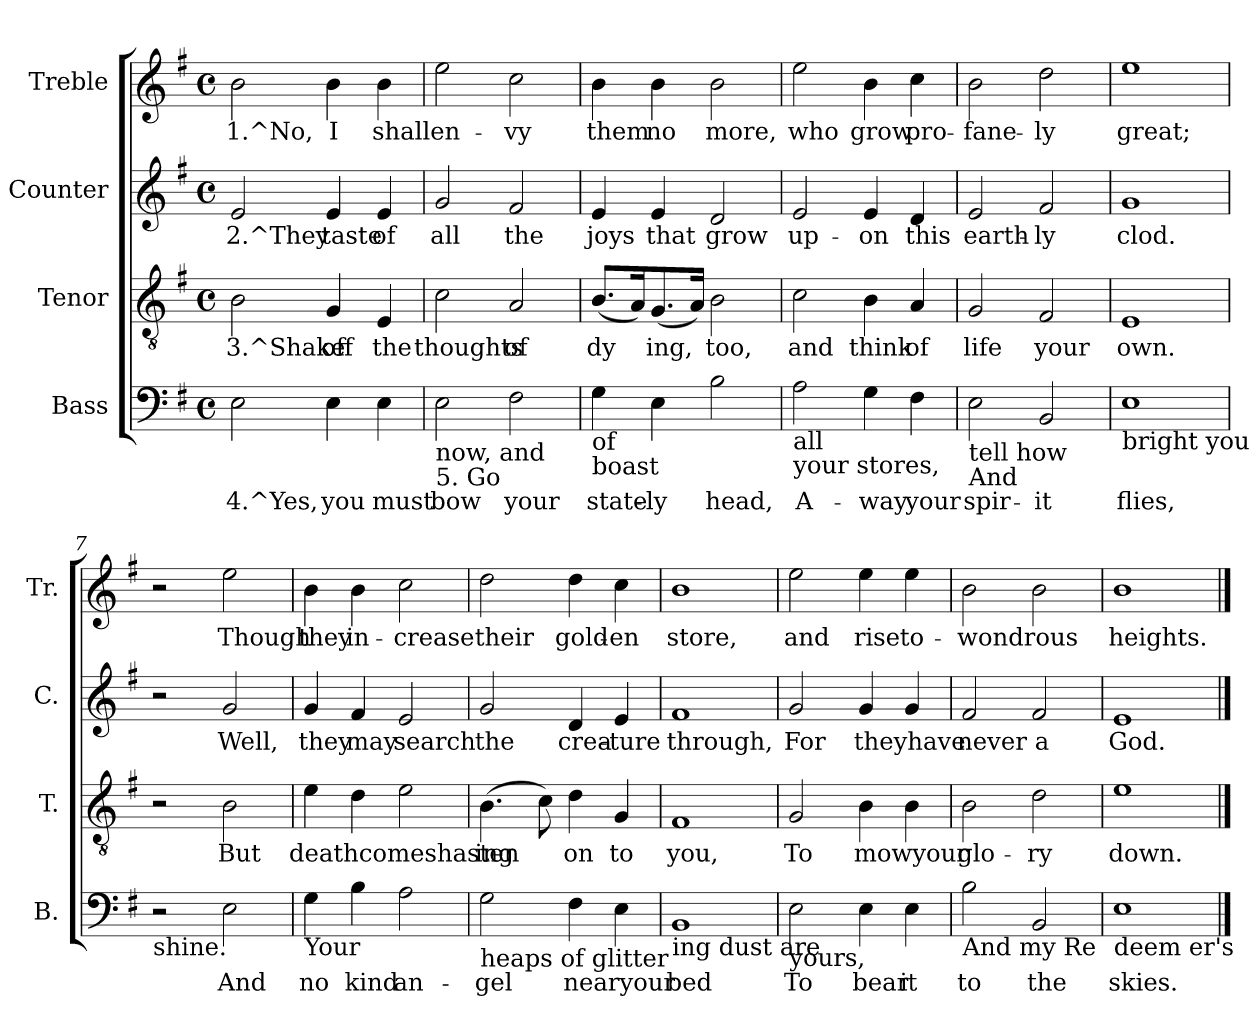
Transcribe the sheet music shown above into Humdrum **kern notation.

**kern	**text	**kern	**text	**kern	**text	**kern	**text
*part4	*part4	*part3	*part3	*part2	*part2	*part1	*part1
*staff4	*staff4	*staff3	*staff3	*staff2	*staff2	*staff1	*staff1
*I"Bass	*	*I"Tenor	*	*I"Counter	*	*I"Treble	*
*I'B.	*	*I'T.	*	*I'C.	*	*I'Tr.	*
!!LO:PB:g=z
*stria5	*	*stria5	*	*stria5	*	*stria5	*
*clefF4	*	*clefGv2	*	*clefG2	*	*clefG2	*
*k[f#]	*	*k[f#]	*	*k[f#]	*	*k[f#]	*
*G:	*	*G:	*	*G:	*	*G:	*
*M4/4	*	*M4/4	*	*M4/4	*	*M4/4	*
*met(c)	*	*met(c)	*	*met(c)	*	*met(c)	*
=1	=1	=1	=1	=1	=1	=1	=1
!	!LO:LY:b:rj	!	!LO:LY:b:rj	!	!LO:LY:b:rj	!	!LO:LY:b:rj
2E\	4.^Yes,	2B\	3.^Shake	2e/	2.^They	2b\	1.^No,
!	!LO:LY:b:rj	!	!LO:LY:b:rj	!	!LO:LY:b:rj	!	!LO:LY:b:rj
4E\	you	4G/	off	4e/	taste	4b\	I
!	!LO:LY:b:rj	!	!LO:LY:b:rj	!	!LO:LY:b:rj	!	!LO:LY:b:rj
4E\	must	4E/	the	4e/	of	4b\	shall
=2	=2	=2	=2	=2	=2	=2	=2
!LO:TX:b:t=now, and	!	!	!	!	!	!	!
!LO:TX:b:t=5. Go	!	!	!	!	!	!	!
!	!LO:LY:b:rj	!	!LO:LY:b:rj	!	!LO:LY:b:rj	!	!LO:LY:b:rj
2E\	bow	2c\	thoughts	2g/	all	2ee\	en-
!	!LO:LY:b:rj	!	!LO:LY:b:rj	!	!LO:LY:b:rj	!	!LO:LY:b:rj
2F#\	your	2A/	of	2f#/	the	2cc\	-vy
=3	=3	=3	=3	=3	=3	=3	=3
!LO:TX:b:t=of	!	!	!	!	!	!	!
!LO:TX:b:t=boast	!	!	!	!	!	!	!
!	!LO:LY:b:rj	!	!LO:LY:b:rj	!	!LO:LY:b:rj	!	!LO:LY:b:rj
4G\	state-	(<8.B/L	dy-	4e/	joys	4b\	them
!	!	!	!LO:LY:b:rj	!	!	!	!
.	.	16A/)	--	.	.	.	.
!	!LO:LY:b:rj	!	!LO:LY:b:rj	!	!LO:LY:b:rj	!	!LO:LY:b:rj
4E\	-ly	(<8.G/	-ing,	4e/	that	4b\	no
!	!	!	!LO:LY:b:rj	!	!	!	!
.	.	16A/J)	.	.	.	.	.
!	!LO:LY:b:rj	!	!LO:LY:b:rj	!	!LO:LY:b:rj	!	!LO:LY:b:rj
2B\	head,	2B\	too,	2d/	grow	2b\	more,
=4	=4	=4	=4	=4	=4	=4	=4
!LO:TX:b:t=all	!	!	!	!	!	!	!
!LO:TX:b:t=your stores,	!	!	!	!	!	!	!
!	!LO:LY:b:rj	!	!LO:LY:b:rj	!	!LO:LY:b:rj	!	!LO:LY:b:rj
2A\	A-	2c\	and	2e/	up-	2ee\	who
!	!LO:LY:b:rj	!	!LO:LY:b:rj	!	!LO:LY:b:rj	!	!LO:LY:b:rj
4G\	-way	4B\	think	4e/	-on	4b\	grow
!	!LO:LY:b:rj	!	!LO:LY:b:rj	!	!LO:LY:b:rj	!	!LO:LY:b:rj
4F#\	your	4A/	of	4d/	this	4cc\	pro-
=5	=5	=5	=5	=5	=5	=5	=5
!LO:TX:b:t=tell how	!	!	!	!	!	!	!
!LO:TX:b:t=And	!	!	!	!	!	!	!
!	!LO:LY:b:rj	!	!LO:LY:b:rj	!	!LO:LY:b:rj	!	!LO:LY:b:rj
2E\	spir-	2G/	life	2e/	earth-	2b\	-fane-
!	!LO:LY:b:rj	!	!LO:LY:b:rj	!	!LO:LY:b:rj	!	!LO:LY:b:rj
2BB/	-it	2F#/	your	2f#/	-ly	2dd\	-ly
!!LO:LB:g=z
=6	=6	=6	=6	=6	=6	=6	=6
!LO:TX:b:t=bright you	!	!	!	!	!	!	!
!	!LO:LY:b:rj	!	!LO:LY:b:rj	!	!LO:LY:b:rj	!	!LO:LY:b:rj
1E	flies,	1E	own.	1g	clod.	1ee	great;
=7	=7	=7	=7	=7	=7	=7	=7
!LO:TX:b:t=shine.	!	!	!	!	!	!	!
2r	.	2r	.	2r	.	2r	.
!	!LO:LY:b:rj	!	!LO:LY:b:rj	!	!LO:LY:b:rj	!	!LO:LY:b:rj
2E\	And	2B\	But	2g/	Well,	2ee\	Though
=8	=8	=8	=8	=8	=8	=8	=8
!LO:TX:b:t=Your	!	!	!	!	!	!	!
!	!LO:LY:b:rj	!	!LO:LY:b:rj	!	!LO:LY:b:rj	!	!LO:LY:b:rj
4G\	no	4e\	deathcomeshasten-	4g/	they	4b\	they
!	!LO:LY:b:rj	!	!LO:LY:b:rj	!	!LO:LY:b:rj	!	!LO:LY:b:rj
4B\	kind	4d\	--	4f#/	may	4b\	in-
!	!LO:LY:b:rj	!	!LO:LY:b:rj	!	!LO:LY:b:rj	!	!LO:LY:b:rj
2A\	an-	2e\	--	2e/	search	2cc\	-crease
=9	=9	=9	=9	=9	=9	=9	=9
!LO:TX:b:t=heaps of glitter	!	!	!	!	!	!	!
!	!LO:LY:b:rj	!	!LO:LY:b:rj	!	!LO:LY:b:rj	!	!LO:LY:b:rj
2G\	-gel	(>4.B\	-ing	2g/	the	2dd\	their
!	!	!	!LO:LY:b:rj	!	!	!	!
.	.	8c\)	.	.	.	.	.
!	!LO:LY:b:rj	!	!LO:LY:b:rj	!	!LO:LY:b:rj	!	!LO:LY:b:rj
4F#\	nearyour	4d\	on	4d/	crea-	4dd\	gold-
!	!LO:LY:b:rj	!	!LO:LY:b:rj	!	!LO:LY:b:rj	!	!LO:LY:b:rj
4E\	.	4G/	to	4e/	-ture	4cc\	-en
=10	=10	=10	=10	=10	=10	=10	=10
!LO:TX:b:t=ing dust are	!	!	!	!	!	!	!
!	!LO:LY:b:rj	!	!LO:LY:b:rj	!	!LO:LY:b:rj	!	!LO:LY:b:rj
1BB	bed	1F#	you,	1f#	through,	1b	store,
=11	=11	=11	=11	=11	=11	=11	=11
!LO:TX:b:t=yours,	!	!	!	!	!	!	!
!	!LO:LY:b:rj	!	!LO:LY:b:rj	!	!LO:LY:b:rj	!	!LO:LY:b:rj
2E\	To	2G/	To	2g/	For	2ee\	and
!	!LO:LY:b:rj	!	!LO:LY:b:rj	!	!LO:LY:b:rj	!	!LO:LY:b:rj
4E\	bear	4B\	mowyour	4g/	theyhave	4ee\	rise
!	!LO:LY:b:rj	!	!LO:LY:b:rj	!	!LO:LY:b:rj	!	!LO:LY:b:rj
4E\	it	4B\	.	4g/	.	4ee\	to-
=12	=12	=12	=12	=12	=12	=12	=12
!LO:TX:b:t=And my Re	!	!	!	!	!	!	!
!	!LO:LY:b:rj	!	!LO:LY:b:rj	!	!LO:LY:b:rj	!	!LO:LY:b:rj
2B\	to	2B\	glo-	2f#/	never	2b\	-wondrous
!	!LO:LY:b:rj	!	!LO:LY:b:rj	!	!LO:LY:b:rj	!	!LO:LY:b:rj
2BB/	the	2d\	-ry	2f#/	a	2b\	.
=13	=13	=13	=13	=13	=13	=13	=13
!LO:TX:b:t=deem er's	!	!	!	!	!	!	!
!	!LO:LY:b:rj	!	!LO:LY:b:rj	!	!LO:LY:b:rj	!	!LO:LY:b:rj
1E	skies.	1e	down.	1e	God.	1b	heights.
==	==	==	==	==	==	==	==
*-	*-	*-	*-	*-	*-	*-	*-
